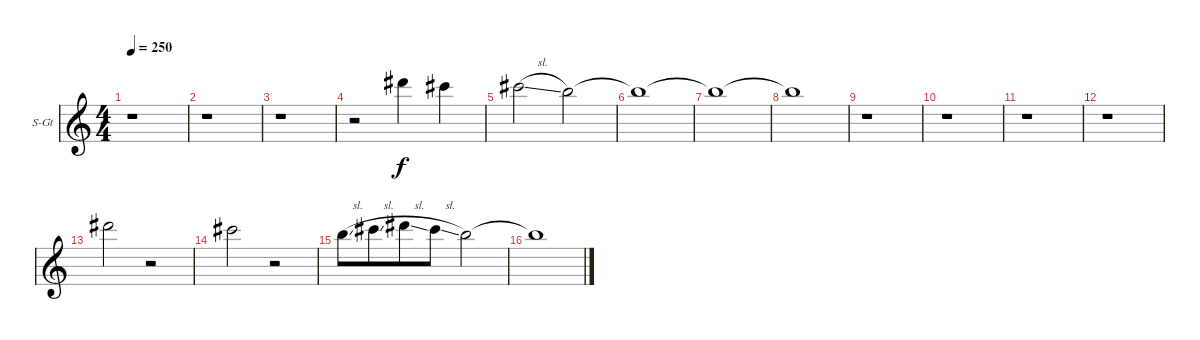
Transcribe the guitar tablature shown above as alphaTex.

\bracketExtendMode groupsimilarinstruments
\firstSystemTrackNameOrientation horizontal
\otherSystemsTrackNameOrientation horizontal
\track ("Ének (Mark Boals)" "S-Gt") {instrument tenorsax}
\staff {score}
\tuning (E4 B3 G3 D3 A2 E2)
\displaytranspose 12
\ts (4 4)
\tempo 250
\clef g2
\ks c
r.1{dy f} |
r.1 |
r.1 |
r.2 11.1.4 9.1.4 |
9.1{sl}.2 7.1.2 |
7.1{t}.1 |
7.1{t}.1 |
7.1{t}.1 |
r.1 |
r.1 |
r.1 |
r.1 |
11.1.2 r.2 |
9.1.2 r.2 |
7.1{sl}.8 9.1{sl}.8{beam merge} 11.1{sl}.8 9.1{sl}.8 7.1.2 |
7.1{t}.1
